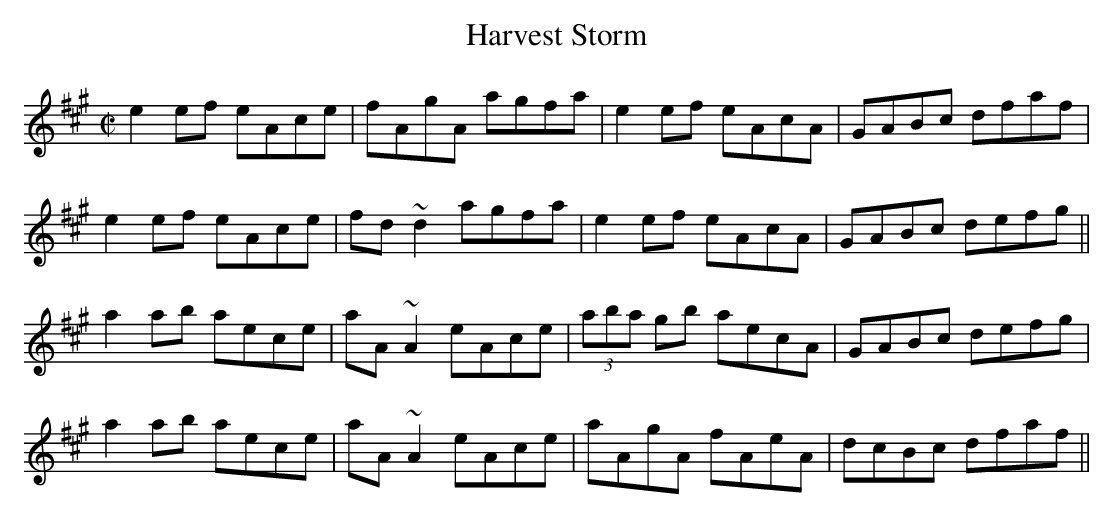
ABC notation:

X:1
T:Harvest Storm
M:C|
L:1/8
K:A
e2ef eAce|fAgA agfa|e2ef eAcA|GABc dfaf|
e2ef eAce|fd~d2 agfa|e2ef eAcA|GABc defg||
a2ab aece|aA~A2 eAce|(3aba gb aecA|GABc defg|
a2ab aece|aA~A2 eAce|aAgA fAeA|dcBc dfaf||
